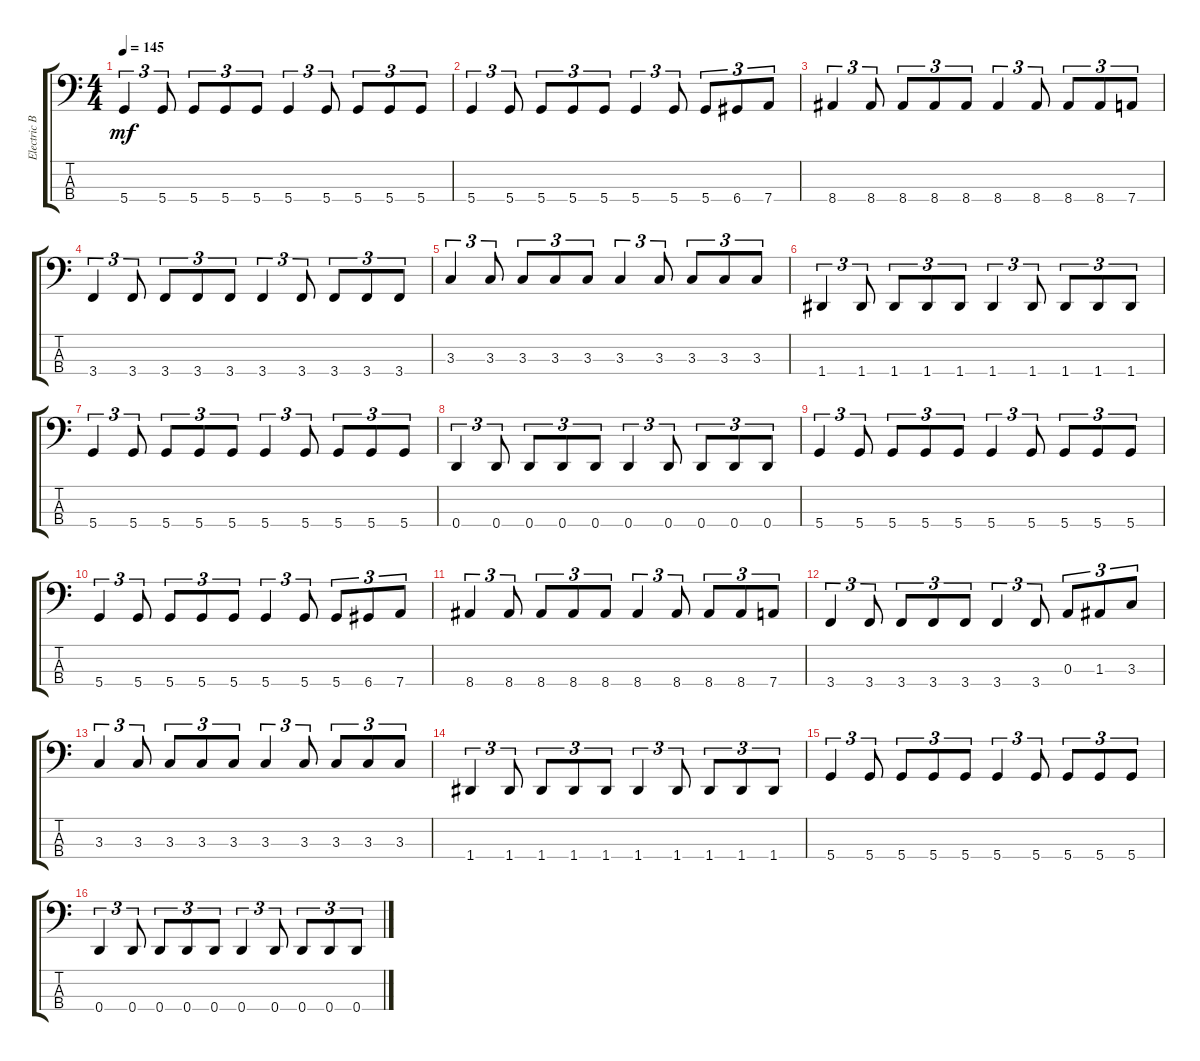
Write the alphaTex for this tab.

\track ("Electric Bass" "Electric B") {instrument electricbassfinger}
\staff {score tabs}
\tuning (G2 D2 A1 D1) {hide}
\ts (4 4)
\tempo 145
\clef f4
\ks c
5.4.4{tu (3 2) dy mf} 5.4.8{tu (3 2)} 5.4.8{tu (3 2)} 5.4.8{tu (3 2)} 5.4.8{tu (3 2)} 5.4.4{tu (3 2)} 5.4.8{tu (3 2)} 5.4.8{tu (3 2)} 5.4.8{tu (3 2)} 5.4.8{tu (3 2)} |
5.4.4{tu (3 2)} 5.4.8{tu (3 2)} 5.4.8{tu (3 2)} 5.4.8{tu (3 2)} 5.4.8{tu (3 2)} 5.4.4{tu (3 2)} 5.4.8{tu (3 2)} 5.4.8{tu (3 2)} 6.4.8{tu (3 2)} 7.4.8{tu (3 2)} |
8.4.4{tu (3 2)} 8.4.8{tu (3 2)} 8.4.8{tu (3 2)} 8.4.8{tu (3 2)} 8.4.8{tu (3 2)} 8.4.4{tu (3 2)} 8.4.8{tu (3 2)} 8.4.8{tu (3 2)} 8.4.8{tu (3 2)} 7.4.8{tu (3 2)} |
3.4.4{tu (3 2)} 3.4.8{tu (3 2)} 3.4.8{tu (3 2)} 3.4.8{tu (3 2)} 3.4.8{tu (3 2)} 3.4.4{tu (3 2)} 3.4.8{tu (3 2)} 3.4.8{tu (3 2)} 3.4.8{tu (3 2)} 3.4.8{tu (3 2)} |
3.3.4{tu (3 2)} 3.3.8{tu (3 2)} 3.3.8{tu (3 2)} 3.3.8{tu (3 2)} 3.3.8{tu (3 2)} 3.3.4{tu (3 2)} 3.3.8{tu (3 2)} 3.3.8{tu (3 2)} 3.3.8{tu (3 2)} 3.3.8{tu (3 2)} |
1.4.4{tu (3 2)} 1.4.8{tu (3 2)} 1.4.8{tu (3 2)} 1.4.8{tu (3 2)} 1.4.8{tu (3 2)} 1.4.4{tu (3 2)} 1.4.8{tu (3 2)} 1.4.8{tu (3 2)} 1.4.8{tu (3 2)} 1.4.8{tu (3 2)} |
5.4.4{tu (3 2)} 5.4.8{tu (3 2)} 5.4.8{tu (3 2)} 5.4.8{tu (3 2)} 5.4.8{tu (3 2)} 5.4.4{tu (3 2)} 5.4.8{tu (3 2)} 5.4.8{tu (3 2)} 5.4.8{tu (3 2)} 5.4.8{tu (3 2)} |
0.4.4{tu (3 2)} 0.4.8{tu (3 2)} 0.4.8{tu (3 2)} 0.4.8{tu (3 2)} 0.4.8{tu (3 2)} 0.4.4{tu (3 2)} 0.4.8{tu (3 2)} 0.4.8{tu (3 2)} 0.4.8{tu (3 2)} 0.4.8{tu (3 2)} |
5.4.4{tu (3 2)} 5.4.8{tu (3 2)} 5.4.8{tu (3 2)} 5.4.8{tu (3 2)} 5.4.8{tu (3 2)} 5.4.4{tu (3 2)} 5.4.8{tu (3 2)} 5.4.8{tu (3 2)} 5.4.8{tu (3 2)} 5.4.8{tu (3 2)} |
5.4.4{tu (3 2)} 5.4.8{tu (3 2)} 5.4.8{tu (3 2)} 5.4.8{tu (3 2)} 5.4.8{tu (3 2)} 5.4.4{tu (3 2)} 5.4.8{tu (3 2)} 5.4.8{tu (3 2)} 6.4.8{tu (3 2)} 7.4.8{tu (3 2)} |
8.4.4{tu (3 2)} 8.4.8{tu (3 2)} 8.4.8{tu (3 2)} 8.4.8{tu (3 2)} 8.4.8{tu (3 2)} 8.4.4{tu (3 2)} 8.4.8{tu (3 2)} 8.4.8{tu (3 2)} 8.4.8{tu (3 2)} 7.4.8{tu (3 2)} |
3.4.4{tu (3 2)} 3.4.8{tu (3 2)} 3.4.8{tu (3 2)} 3.4.8{tu (3 2)} 3.4.8{tu (3 2)} 3.4.4{tu (3 2)} 3.4.8{tu (3 2)} 0.3.8{tu (3 2)} 1.3.8{tu (3 2)} 3.3.8{tu (3 2)} |
3.3.4{tu (3 2)} 3.3.8{tu (3 2)} 3.3.8{tu (3 2)} 3.3.8{tu (3 2)} 3.3.8{tu (3 2)} 3.3.4{tu (3 2)} 3.3.8{tu (3 2)} 3.3.8{tu (3 2)} 3.3.8{tu (3 2)} 3.3.8{tu (3 2)} |
1.4.4{tu (3 2)} 1.4.8{tu (3 2)} 1.4.8{tu (3 2)} 1.4.8{tu (3 2)} 1.4.8{tu (3 2)} 1.4.4{tu (3 2)} 1.4.8{tu (3 2)} 1.4.8{tu (3 2)} 1.4.8{tu (3 2)} 1.4.8{tu (3 2)} |
5.4.4{tu (3 2)} 5.4.8{tu (3 2)} 5.4.8{tu (3 2)} 5.4.8{tu (3 2)} 5.4.8{tu (3 2)} 5.4.4{tu (3 2)} 5.4.8{tu (3 2)} 5.4.8{tu (3 2)} 5.4.8{tu (3 2)} 5.4.8{tu (3 2)} |
0.4.4{tu (3 2)} 0.4.8{tu (3 2)} 0.4.8{tu (3 2)} 0.4.8{tu (3 2)} 0.4.8{tu (3 2)} 0.4.4{tu (3 2)} 0.4.8{tu (3 2)} 0.4.8{tu (3 2)} 0.4.8{tu (3 2)} 0.4.8{tu (3 2)}
